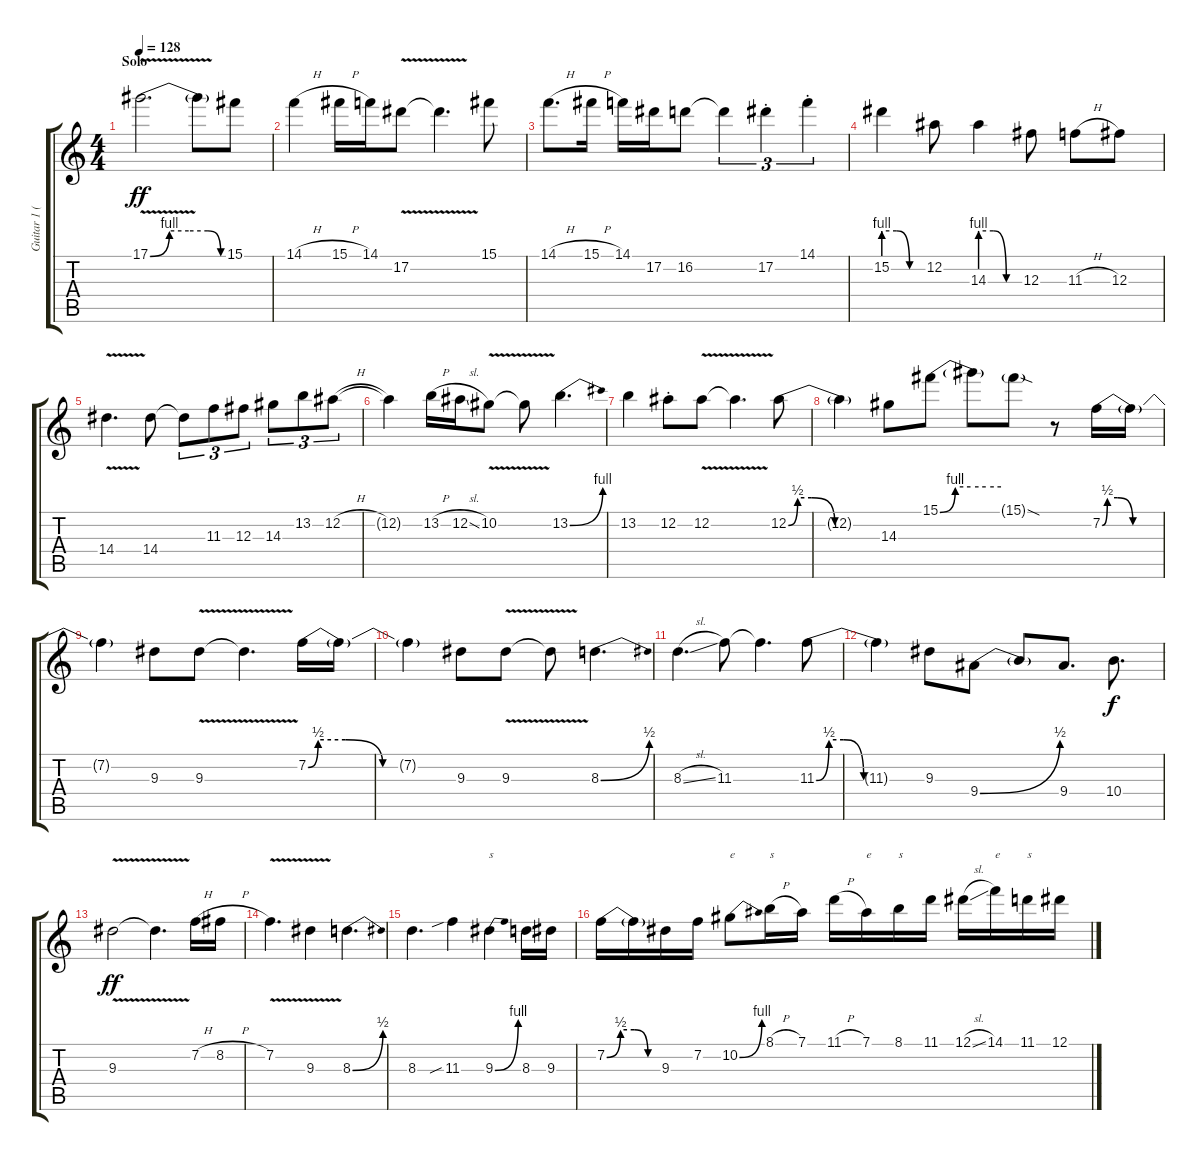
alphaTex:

\track ("Guitar 1 (Slash)" "Guitar 1 (") {instrument overdrivenguitar}
\staff {score tabs}
\tuning (Eb4 Bb3 Gb3 Db3 Ab2 Eb2) {hide}
\ts (4 4)
\section ("" "Solo")
\tempo 128
\clef g2
\ks c
17.1{be (custom 0 0 15 4 30 4 45 4 55 0 60 0) v}.2{d dy ff instrument overdrivenguitar} 17.1{t}.8 15.1.8 |
14.1{h}.4 15.1{h}.16 14.1.16 17.2{v}.8 17.2{t}.4{d} 15.1.8 |
14.1{h}.8{d} 15.1{h}.16 14.1.16 17.2.16 16.2.8 16.2{t}.4{tu (3 2)} 17.2{st}.4{tu (3 2)} 14.1{st}.4{tu (3 2)} |
15.2{be (custom 0 4 20 4 40 0 60 0)}.4 12.2.8 14.3{be (custom 0 4 20 4 40 0 60 0)}.4 12.3.8 11.3{h}.8 12.3.8 |
14.4{v}.4{d} 14.4.8 14.4{t}.8{tu (3 2)} 11.3.8{tu (3 2)} 12.3.8{tu (3 2)} 14.3.8{tu (3 2)} 13.2.8{tu (3 2)} 12.2{h}.8{tu (3 2)} |
12.2{t}.4 13.2{h}.16 12.2{sl}.16 10.2{v}.8 10.2{t}.8 13.2{be (bend 0 0 60 4)}.4{d} |
13.2.4 12.2{st}.8 12.2{v}.8 12.2{t}.4{d} 12.2{be (custom 0 0 6 2 15 2 30 0 45 0 60 0)}.8 |
12.2{t}.4 14.3.8 15.1{be (custom 0 0 15 4 30 4 45 4 60 4)}.8 15.1{t}.8 15.1{sod g}.8 r.8 7.2{be (custom 0 0 5 2 15 2 30 0 45 0 60 0)}.16 7.2{t}.16 |
7.2{t}.4 9.3.8 9.3{v}.8 9.3{t}.4{d} 7.2{be (custom 0 0 4 2 15 2 30 0 45 0 60 0)}.16 7.2{t}.16 |
7.2{t}.4 9.3.8 9.3{v}.8 9.3{t}.8 8.3{be (bend 0 0 60 2)}.4{d} |
8.3{sl}.4{d} 11.3.8 11.3{t}.4{d} 11.3{be (custom 0 0 7 2 15 2 26 0 45 0 60 0)}.8 |
11.3{t}.4 9.3.8 9.4{be (bend 0 0 60 2)}.8 9.4{t}.8 9.4.8{d} 10.4.8{d dy f} |
9.3{v}.2{dy ff} 9.3{t}.4{d} 7.2{h}.16 8.2{h}.16 |
7.2{v}.4{d} 9.3{v}.4 8.3{be (bend 0 0 60 2)}.4{d} |
8.3.4{d} 11.3{sib}.4 9.3{be (bend 0 0 60 4)}.4{txt "s"} 8.3.16 9.3.16 |
7.2{be (custom 0 0 15 2 30 2 45 0 60 0)}.16 7.2{t}.16 9.3.16 7.2.16 10.2{be (bend 0 0 60 4)}.8{txt "e"} 8.1{h}.16{txt "s"} 7.1.16 11.1{h}.16 7.1.16{txt "e"} 8.1.16{txt "s"} 11.1.16 12.1{sl}.16 14.1.16{txt "e"} 11.1.16{txt "s"} 12.1.16
